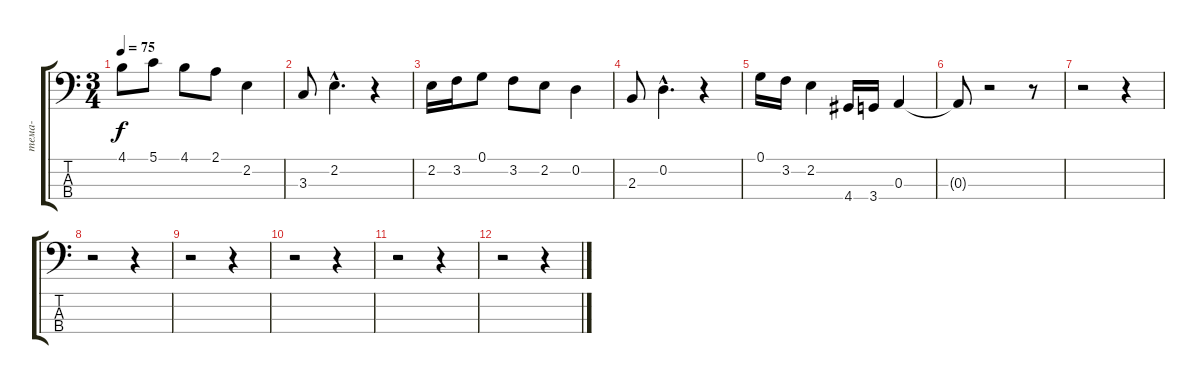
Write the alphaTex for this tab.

\track ("тема-" "тема-") {instrument slapbass1}
\staff {score tabs}
\tuning (G2 D2 A1 E1) {hide}
\ts (3 4)
\tempo 75
\clef f4
\ks c
4.1.8{dy f} 5.1.8 4.1.8 2.1.8 2.2.4 |
3.3.8 2.2{hac}.4{d} r.4 |
2.2.16 3.2.16 0.1.8 3.2.8 2.2.8 0.2.4 |
2.3.8 0.2{hac}.4{d} r.4 |
0.1.16 3.2.16 2.2.4 4.4.16 3.4.16 0.3.4 |
0.3{t}.8 r.2 r.8 |
r.2 r.4 |
r.2 r.4 |
r.2 r.4 |
r.2 r.4 |
r.2 r.4 |
r.2 r.4
